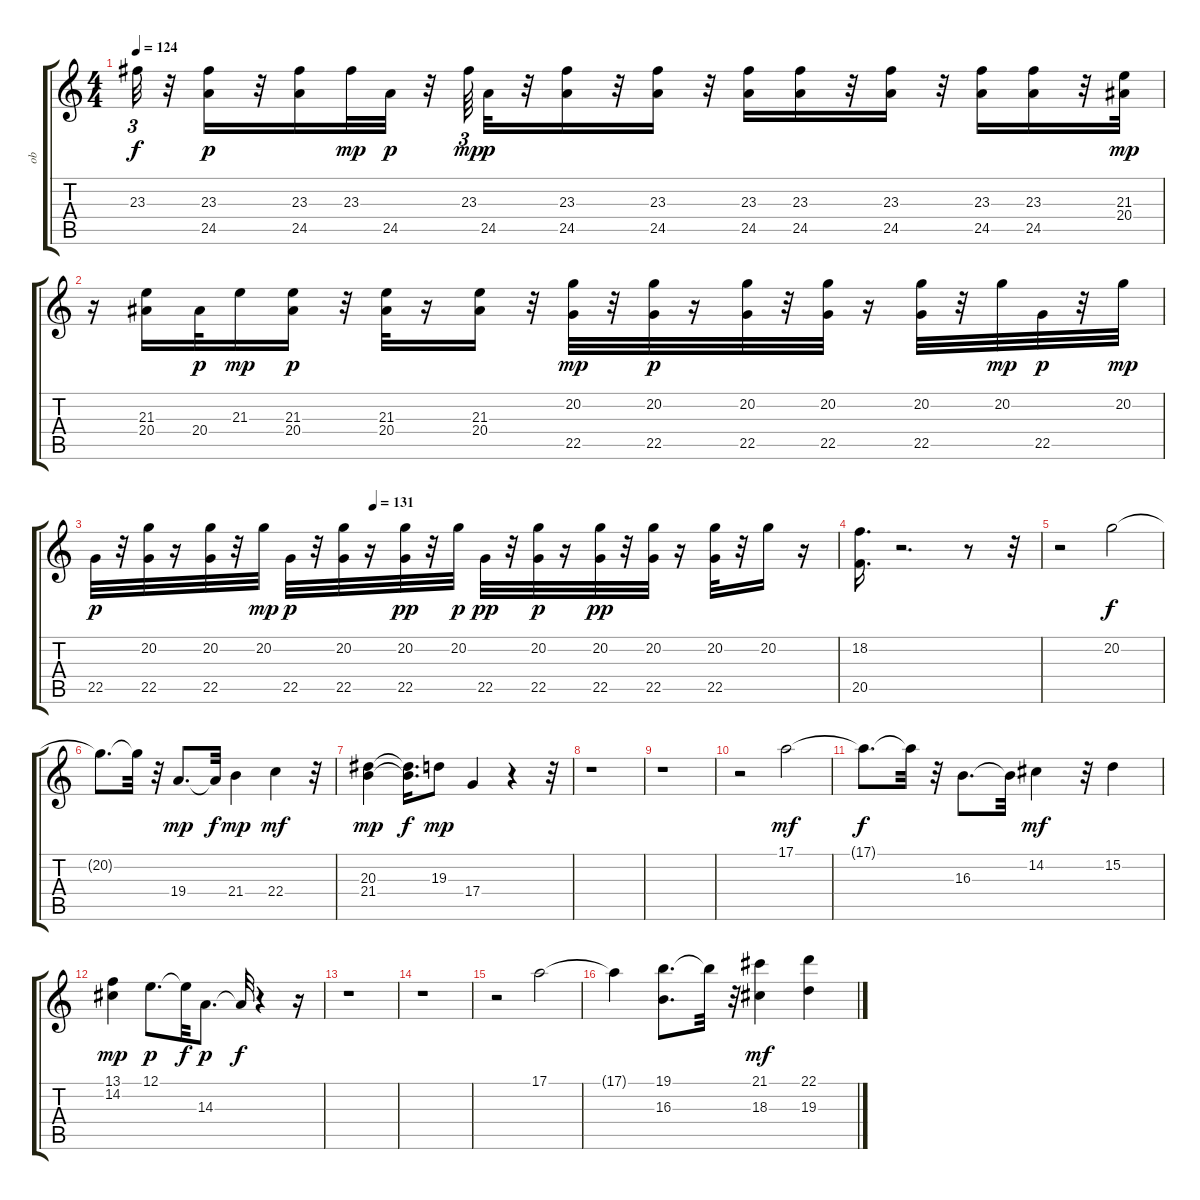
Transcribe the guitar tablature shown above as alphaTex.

\track ("ob" "ob") {instrument oboe}
\staff {score tabs}
\tuning (E4 B3 G3 D3 A2 E2) {hide}
\ts (4 4)
\tempo 124
\clef g2
\ks c
23.3{t}.32{tu (3 2) dy f} r.32 (23.3 24.5).16{dy p} r.32 (23.3 24.5).16 23.3.32{dy mp} 24.5.32{dy p} r.32 23.3.64{tu (3 2) dy mp} 24.5.32{dy p} r.32 (23.3 24.5).16 r.32 (23.3 24.5).16 r.32 (23.3 24.5).16 (23.3 24.5).16 r.32 (23.3 24.5).16 r.32 (23.3 24.5).16 (23.3 24.5).16 r.32 (21.3 20.4).32{dy mp} |
r.16 (21.3 20.4).16 20.4.32{dy p} 21.3.16{dy mp} (21.3 20.4).16{dy p} r.32 (21.3 20.4).32 r.16 (21.3 20.4).16 r.32 (20.2 22.5).32{dy mp} r.32 (20.2 22.5).32{dy p} r.16 (20.2 22.5).32 r.32 (20.2 22.5).32 r.16 (20.2 22.5).32 r.32 20.2.32{dy mp} 22.5.32{dy p} r.32 20.2.32{dy mp} |
\tempo (131 0.375)
22.5.32{dy p} r.32 (20.2 22.5).32 r.16 (20.2 22.5).32 r.32 20.2.32{dy mp} 22.5.32{dy p} r.32 (20.2 22.5).32 r.16 (20.2 22.5).32{dy pp} r.32 20.2.32{dy p} 22.5.32{dy pp} r.32 (20.2 22.5).32{dy p} r.16 (20.2 22.5).32{dy pp} r.32 (20.2 22.5).32 r.16 (20.2 22.5).32 r.32 20.2.16 r.16 |
(18.2 20.5).16{d} r.2{d} r.8 r.32 |
r.2 20.2.2{dy f} |
20.2{t}.8{d} 20.2{t}.32 r.32 19.4.8{d dy mp} 19.4{t}.32{dy f} 21.4.4{dy mp} 22.4.4{dy mf} r.32 |
(20.3 21.4).4{dy mp} (20.3{t} 21.4{t}).16{d dy f} 19.3.8{dy mp} 17.4.4 r.4 r.32 |
r.1 |
r.1 |
r.2 17.1.2{dy mf} |
17.1{t}.8{d dy f} 17.1{t}.32 r.32 16.3.8{d} 16.3{t}.32 14.2.4{dy mf} r.32 15.2.4 |
(13.1 14.2).4{dy mp} 12.1.8{d dy p} 12.1{t}.32{dy f} 14.3.8{d dy p} 14.3{t}.32{dy f} r.4 r.16 |
r.1 |
r.1 |
r.2 17.1.2 |
17.1{t}.4 (19.1 16.3).8{d} 19.1{t}.32 r.32 (21.1 18.3).4{dy mf} (22.1 19.3).4
